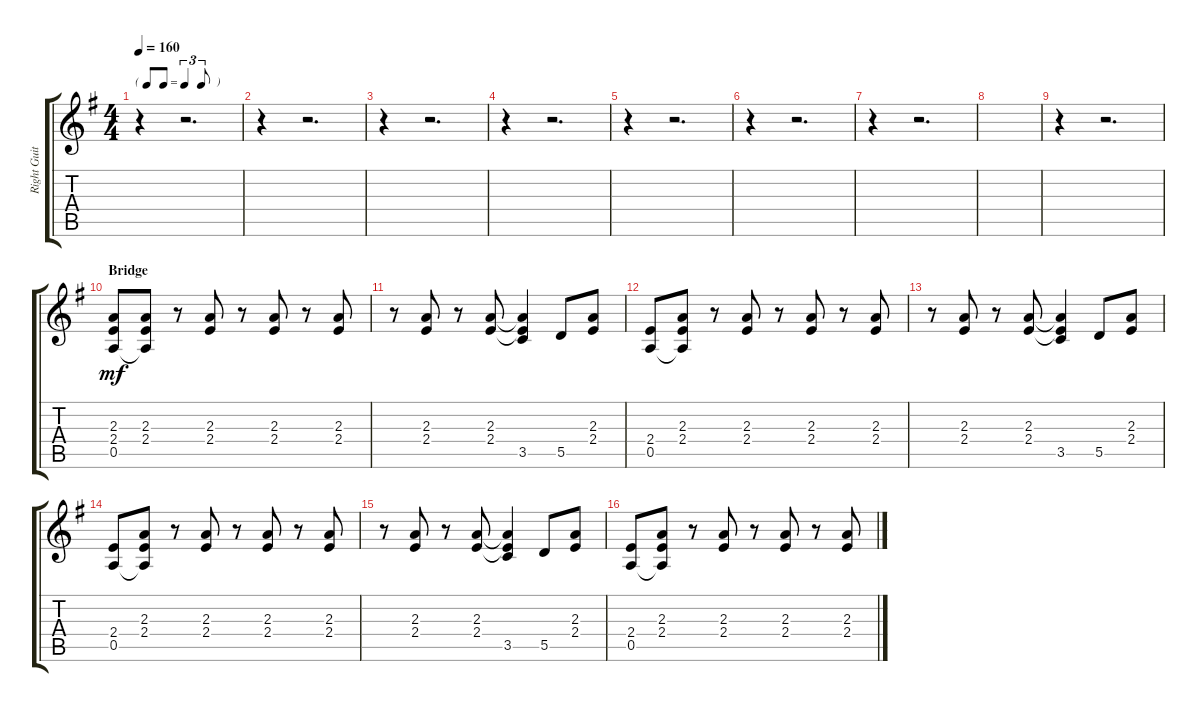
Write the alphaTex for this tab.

\track ("Right Guitar" "Right Guit") {instrument distortionguitar}
\staff {score tabs}
\tuning (E4 B3 G3 D3 A2 E2) {hide}
\ts (4 4)
\tf triplet8th
\tempo 160
\clef g2
\ks g
r.4{dy mf} r.2{d} |
r.4 r.2{d} |
r.4 r.2{d} |
r.4 r.2{d} |
r.4 r.2{d} |
r.4 r.2{d} |
r.4 r.2{d} |
|
r.4 r.2{d} |
\section ("" "Bridge")
(2.3 2.4 0.5).8 (2.3 2.4 0.5{t}).8 r.8 (2.3 2.4).8 r.8 (2.3 2.4).8 r.8 (2.3 2.4).8 |
r.8 (2.3 2.4).8 r.8 (2.3 2.4).8 (2.3{t} 2.4{t} 3.5).4 5.5.8 (2.3 2.4).8 |
(2.4 0.5).8 (2.3 2.4 0.5{t}).8 r.8 (2.3 2.4).8 r.8 (2.3 2.4).8 r.8 (2.3 2.4).8 |
r.8 (2.3 2.4).8 r.8 (2.3 2.4).8 (2.3{t} 2.4{t} 3.5).4 5.5.8 (2.3 2.4).8 |
(2.4 0.5).8 (2.3 2.4 0.5{t}).8 r.8 (2.3 2.4).8 r.8 (2.3 2.4).8 r.8 (2.3 2.4).8 |
r.8 (2.3 2.4).8 r.8 (2.3 2.4).8 (2.3{t} 2.4{t} 3.5).4 5.5.8 (2.3 2.4).8 |
(2.4 0.5).8 (2.3 2.4 0.5{t}).8 r.8 (2.3 2.4).8 r.8 (2.3 2.4).8 r.8 (2.3 2.4).8
